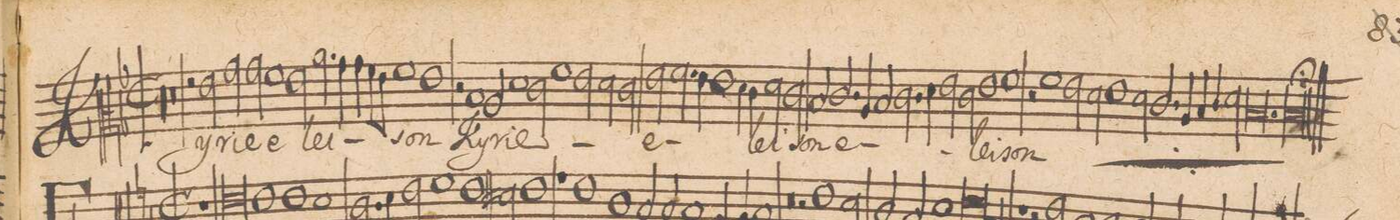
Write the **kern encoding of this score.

**kern	**text
*I"ALTVS.	*
*clefC2	*
*k[b-]	*
*met(C|)	*
*M2/1	*
=29||	=29||
*M2/1	*
*met(C|)	*
*k[b-]	*
00r	.
=30-	=30-
=31-	=31-
0r	.
=32-	=32-
2rg	.
2g\	Ky-
2b-\	-ri-
2b-\	-e
=33-	=33-
1a	e-
2g\	.
2.cc\	-lei-
=34-	=34-
4b-\	.
4b-\	.
8a\L	.
8g\J	.
1a	.
=35-	=35-
1g	-son
2r	.
1d/	Ky-
=36-	=36-
2c/	-ri-
1f	-e
=37-	=37-
2e\	.
1a	.
2g\	.
=38-	=38-
2f\	.
2e\	.
2g\	e-
2.a\	.
=39-	=39-
4g\	.
1g	.
4f\	.
4e\	.
=40-	=40-
2f\	-lei-
2e\	-son
2d/	e-
2.e/	.
=41-	=41-
4c/	.
2d/	.
2.e\	.
4f\	.
=42-	=42-
2g\	.
2e\	.
1g	-lei-
=43-	=43-
1a	-son
2r	.
*	*ij
1a\	Ky-
=44-	=44-
2g\	-ri-
2f\	-e
1g\	e-
=45-	=45-
2f\	.
2.e/	.
4c/	.
=46-	=46-
4d/	.
4e/	.
2f\	.
0.d	-lei-
=47-	=47-
.	-son
=48-	=48-
0d;>	-son
*	*Xij
==	==
*-	*-
